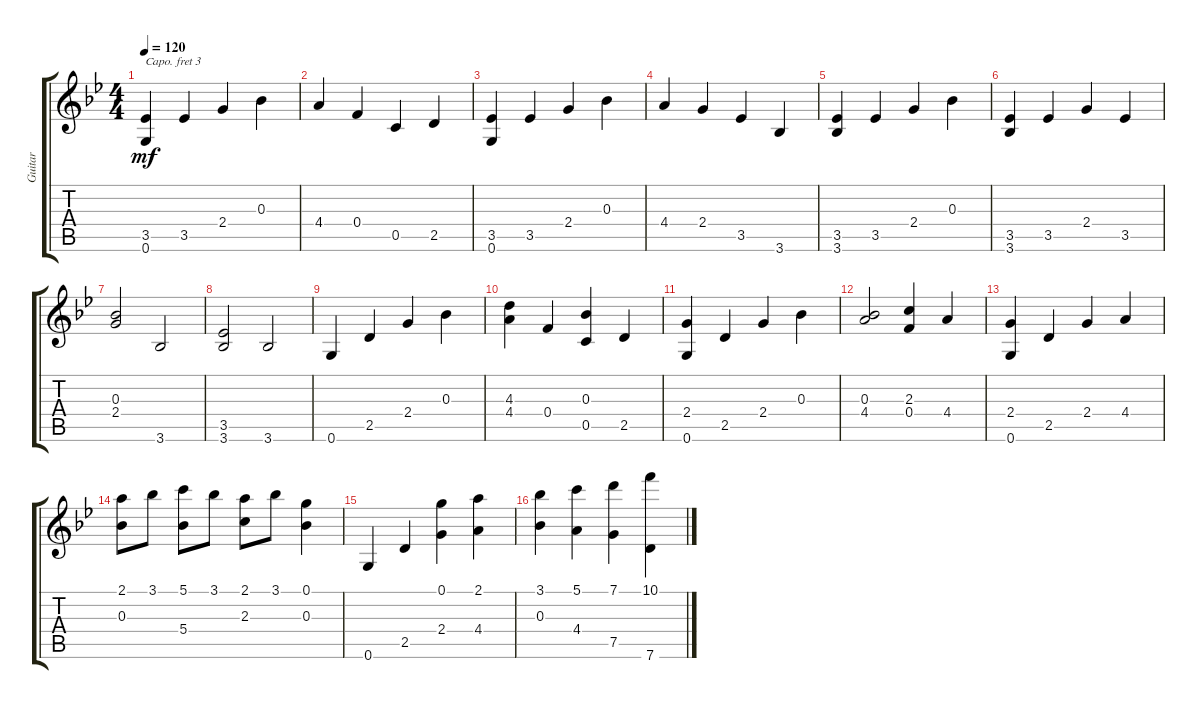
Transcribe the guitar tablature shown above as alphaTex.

\track ("Guitar" "Guitar") {instrument acousticguitarnylon}
\staff {score tabs}
\capo 3
\tuning (E4 B3 G3 D3 A2 E2) {hide}
\ts (4 4)
\tempo 120
\clef g2
\ks gminor
(3.5 0.6).4{dy mf} 3.5.4 2.4.4 0.3.4 |
4.4.4 0.4.4 0.5.4 2.5.4 |
(3.5 0.6).4 3.5.4 2.4.4 0.3.4 |
4.4.4 2.4.4 3.5.4 3.6.4 |
(3.5 3.6).4 3.5.4 2.4.4 0.3.4 |
(3.5 3.6).4 3.5.4 2.4.4 3.5.4 |
(0.3 2.4).2 3.6.2 |
(3.5 3.6).2 3.6.2 |
0.6.4 2.5.4 2.4.4 0.3.4 |
(4.3 4.4).4 0.4.4 (0.3 0.5).4 2.5.4 |
(2.4 0.6).4 2.5.4 2.4.4 0.3.4 |
(0.3 4.4).2 (2.3 0.4).4 4.4.4 |
(2.4 0.6).4 2.5.4 2.4.4 4.4.4 |
(2.1 0.3).8 3.1.8 (5.1 5.4).8 3.1.8 (2.1 2.3).8 3.1.8 (0.1 0.3).4 |
0.6.4 2.5.4 (0.1 2.4).4 (2.1 4.4).4 |
(3.1 0.3).4 (5.1 4.4).4 (7.1 7.5).4 (10.1 7.6).4
